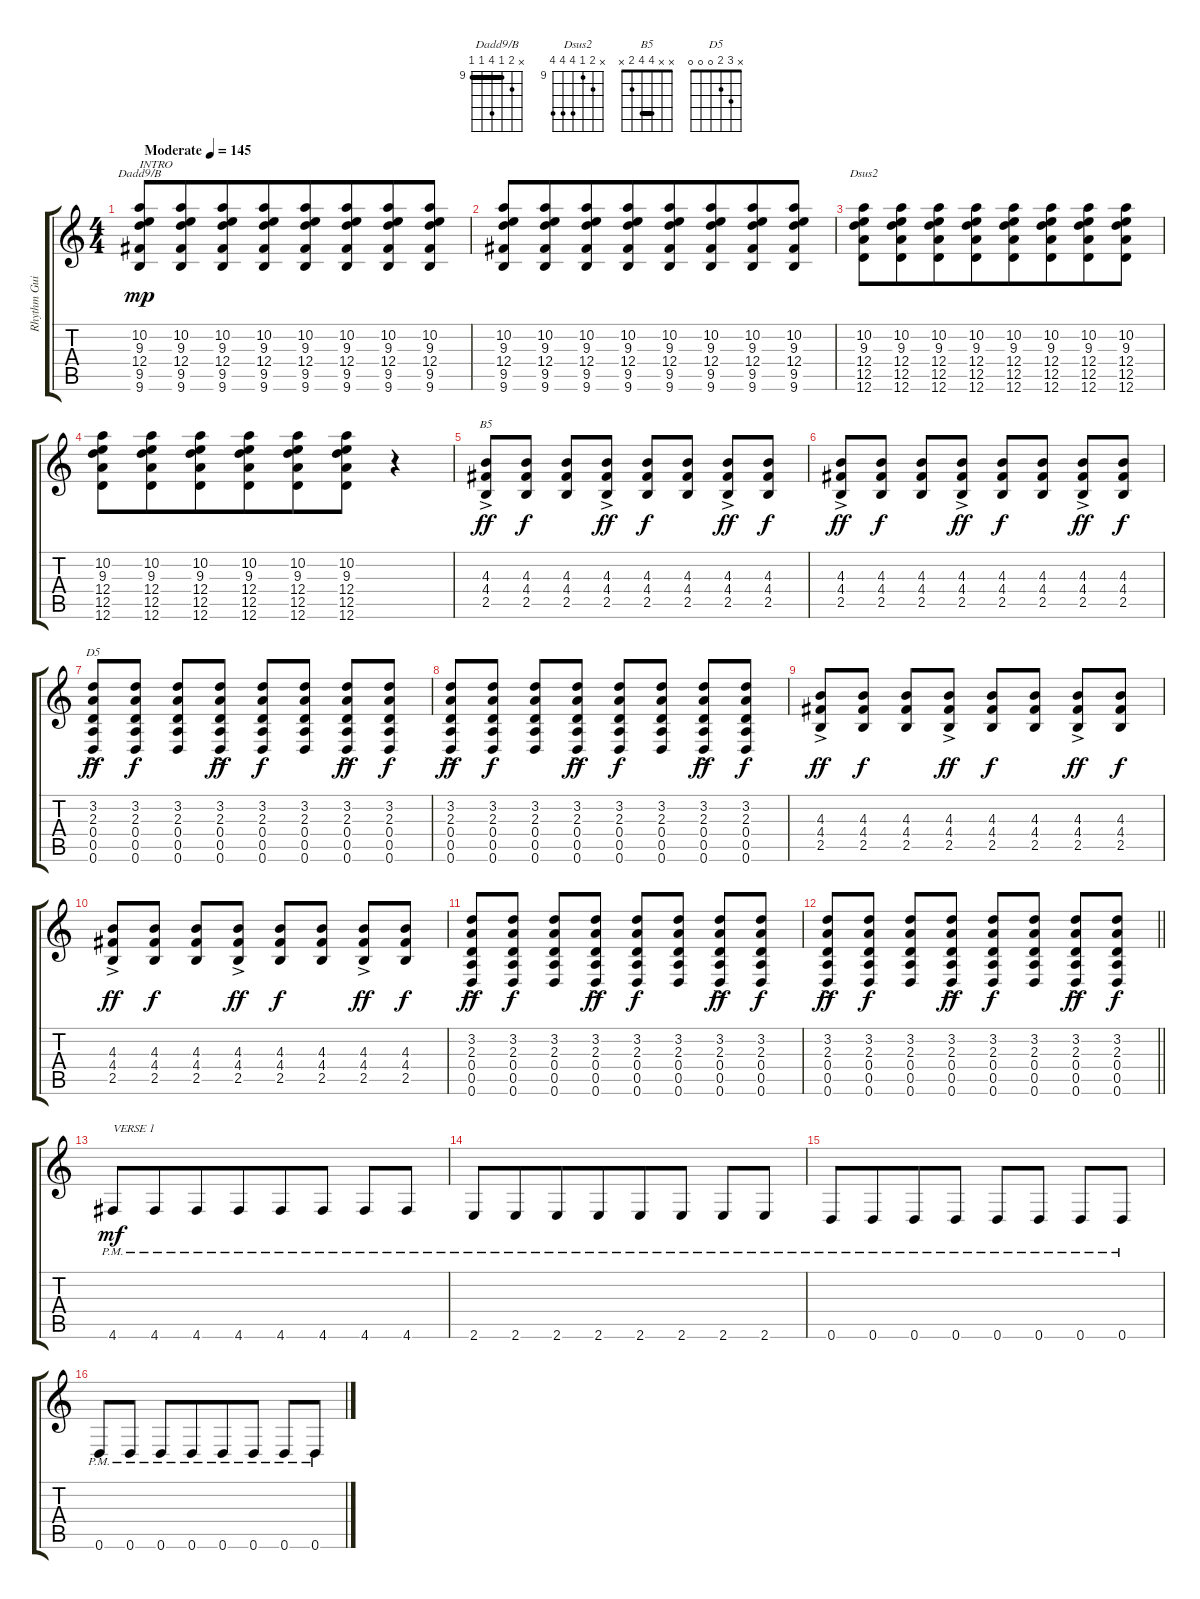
\track ("Rhythm Guitar (Sean)" "Rhythm Gui") {instrument overdrivenguitar}
\staff {score tabs}
\tuning (E4 B3 G3 D3 A2 D2) {hide}
\chord ("Dadd9/B" x 10 9 12 9 9) {firstfret 9 barre 9}
\chord ("Dsus2" x 10 9 12 12 12) {firstfret 9}
\chord ("B5" x x 4 4 2 x) {barre 4}
\chord ("D5" x 3 2 0 0 0)
\ts (4 4)
\tempo (145 "Moderate")
\clef g2
\ks c
(10.2 9.3 12.4 9.5 9.6).8{ch "Dadd9/B" txt "INTRO" dy mp instrument overdrivenguitar beam merge} (10.2 9.3 12.4 9.5 9.6).8{beam merge} (10.2 9.3 12.4 9.5 9.6).8{beam merge} (10.2 9.3 12.4 9.5 9.6).8{beam merge} (10.2 9.3 12.4 9.5 9.6).8{beam merge} (10.2 9.3 12.4 9.5 9.6).8{beam merge} (10.2 9.3 12.4 9.5 9.6).8{beam merge} (10.2 9.3 12.4 9.5 9.6).8 |
(10.2 9.3 12.4 9.5 9.6).8{beam merge} (10.2 9.3 12.4 9.5 9.6).8{beam merge} (10.2 9.3 12.4 9.5 9.6).8{beam merge} (10.2 9.3 12.4 9.5 9.6).8{beam merge} (10.2 9.3 12.4 9.5 9.6).8{beam merge} (10.2 9.3 12.4 9.5 9.6).8{beam merge} (10.2 9.3 12.4 9.5 9.6).8{beam merge} (10.2 9.3 12.4 9.5 9.6).8 |
(10.2 9.3 12.4 12.5 12.6).8{ch "Dsus2" beam merge} (10.2 9.3 12.4 12.5 12.6).8{beam merge} (10.2 9.3 12.4 12.5 12.6).8{beam merge} (10.2 9.3 12.4 12.5 12.6).8{beam merge} (10.2 9.3 12.4 12.5 12.6).8{beam merge} (10.2 9.3 12.4 12.5 12.6).8{beam merge} (10.2 9.3 12.4 12.5 12.6).8{beam merge} (10.2 9.3 12.4 12.5 12.6).8 |
(10.2 9.3 12.4 12.5 12.6).8{beam merge} (10.2 9.3 12.4 12.5 12.6).8{beam merge} (10.2 9.3 12.4 12.5 12.6).8{beam merge} (10.2 9.3 12.4 12.5 12.6).8{beam merge} (10.2 9.3 12.4 12.5 12.6).8{beam merge} (10.2 9.3 12.4 12.5 12.6).8{beam merge} r.4 |
(4.3{ac} 4.4{ac} 2.5{ac}).8{ch "B5" dy ff} (4.3 4.4 2.5).8{dy f} (4.3 4.4 2.5).8 (4.3{ac} 4.4{ac} 2.5{ac}).8{dy ff} (4.3 4.4 2.5).8{dy f} (4.3 4.4 2.5).8 (4.3{ac} 4.4{ac} 2.5{ac}).8{dy ff} (4.3 4.4 2.5).8{dy f} |
(4.3{ac} 4.4{ac} 2.5{ac}).8{dy ff} (4.3 4.4 2.5).8{dy f} (4.3 4.4 2.5).8 (4.3{ac} 4.4{ac} 2.5{ac}).8{dy ff} (4.3 4.4 2.5).8{dy f} (4.3 4.4 2.5).8 (4.3{ac} 4.4{ac} 2.5{ac}).8{dy ff} (4.3 4.4 2.5).8{dy f} |
(3.2{ac} 2.3{ac} 0.4{ac} 0.5{ac} 0.6{ac}).8{ch "D5" dy ff} (3.2 2.3 0.4 0.5 0.6).8{dy f} (3.2 2.3 0.4 0.5 0.6).8 (3.2{ac} 2.3{ac} 0.4{ac} 0.5{ac} 0.6{ac}).8{dy ff} (3.2 2.3 0.4 0.5 0.6).8{dy f} (3.2 2.3 0.4 0.5 0.6).8 (3.2{ac} 2.3{ac} 0.4{ac} 0.5{ac} 0.6{ac}).8{dy ff} (3.2 2.3 0.4 0.5 0.6).8{dy f} |
(3.2{ac} 2.3{ac} 0.4{ac} 0.5{ac} 0.6{ac}).8{dy ff} (3.2 2.3 0.4 0.5 0.6).8{dy f} (3.2 2.3 0.4 0.5 0.6).8 (3.2{ac} 2.3{ac} 0.4{ac} 0.5{ac} 0.6{ac}).8{dy ff} (3.2 2.3 0.4 0.5 0.6).8{dy f} (3.2 2.3 0.4 0.5 0.6).8 (3.2{ac} 2.3{ac} 0.4{ac} 0.5{ac} 0.6{ac}).8{dy ff} (3.2 2.3 0.4 0.5 0.6).8{dy f} |
(4.3{ac} 4.4{ac} 2.5{ac}).8{dy ff} (4.3 4.4 2.5).8{dy f} (4.3 4.4 2.5).8 (4.3{ac} 4.4{ac} 2.5{ac}).8{dy ff} (4.3 4.4 2.5).8{dy f} (4.3 4.4 2.5).8 (4.3{ac} 4.4{ac} 2.5{ac}).8{dy ff} (4.3 4.4 2.5).8{dy f} |
(4.3{ac} 4.4{ac} 2.5{ac}).8{dy ff} (4.3 4.4 2.5).8{dy f} (4.3 4.4 2.5).8 (4.3{ac} 4.4{ac} 2.5{ac}).8{dy ff} (4.3 4.4 2.5).8{dy f} (4.3 4.4 2.5).8 (4.3{ac} 4.4{ac} 2.5{ac}).8{dy ff} (4.3 4.4 2.5).8{dy f} |
(3.2{ac} 2.3{ac} 0.4{ac} 0.5{ac} 0.6{ac}).8{dy ff} (3.2 2.3 0.4 0.5 0.6).8{dy f} (3.2 2.3 0.4 0.5 0.6).8 (3.2{ac} 2.3{ac} 0.4{ac} 0.5{ac} 0.6{ac}).8{dy ff} (3.2 2.3 0.4 0.5 0.6).8{dy f} (3.2 2.3 0.4 0.5 0.6).8 (3.2{ac} 2.3{ac} 0.4{ac} 0.5{ac} 0.6{ac}).8{dy ff} (3.2 2.3 0.4 0.5 0.6).8{dy f} |
\barLineRight lightlight
(3.2{ac} 2.3{ac} 0.4{ac} 0.5{ac} 0.6{ac}).8{dy ff} (3.2 2.3 0.4 0.5 0.6).8{dy f} (3.2 2.3 0.4 0.5 0.6).8 (3.2{ac} 2.3{ac} 0.4{ac} 0.5{ac} 0.6{ac}).8{dy ff} (3.2 2.3 0.4 0.5 0.6).8{dy f} (3.2 2.3 0.4 0.5 0.6).8 (3.2{ac} 2.3{ac} 0.4{ac} 0.5{ac} 0.6{ac}).8{dy ff} (3.2 2.3 0.4 0.5 0.6).8{dy f} |
4.6{pm}.8{txt "VERSE 1" dy mf} 4.6{pm}.8{beam merge} 4.6{pm}.8 4.6{pm}.8{beam merge} 4.6{pm}.8 4.6{pm}.8 4.6{pm}.8 4.6{pm}.8 |
2.6{pm}.8 2.6{pm}.8{beam merge} 2.6{pm}.8 2.6{pm}.8{beam merge} 2.6{pm}.8 2.6{pm}.8 2.6{pm}.8 2.6{pm}.8 |
0.6{pm}.8 0.6{pm}.8{beam merge} 0.6{pm}.8{beam merge} 0.6{pm}.8 0.6{pm}.8 0.6{pm}.8 0.6{pm}.8 0.6{pm}.8 |
0.6{pm}.8 0.6{pm}.8 0.6{pm}.8 0.6{pm}.8{beam merge} 0.6{pm}.8{beam merge} 0.6{pm}.8 0.6{pm}.8{beam merge} 0.6{pm}.8
